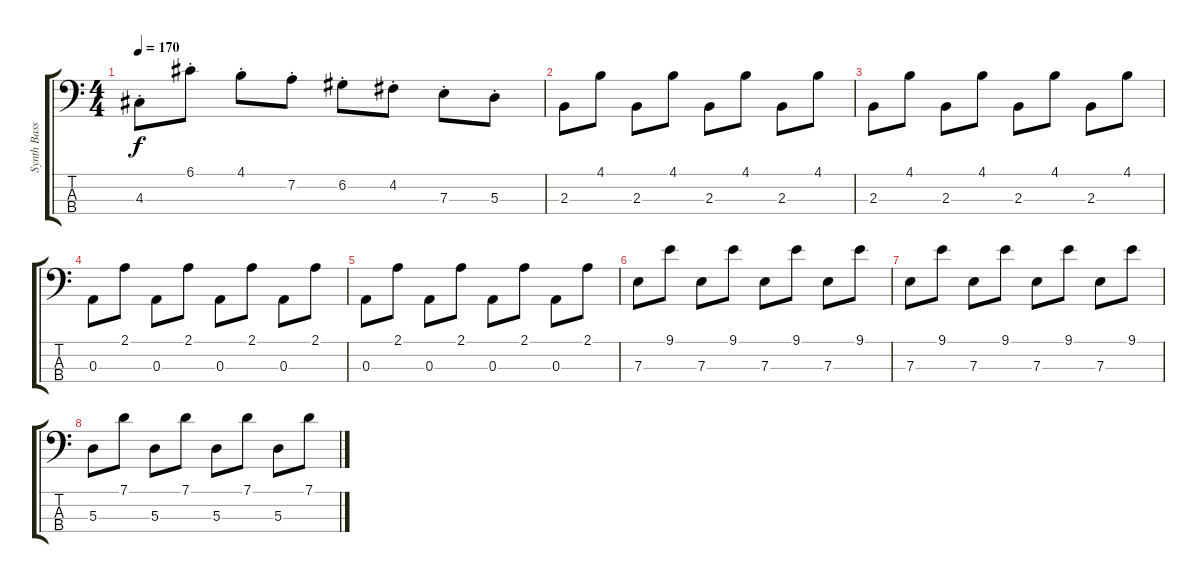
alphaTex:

\track ("Synth Bass" "Synth Bass") {instrument synthbass1}
\staff {score tabs}
\tuning (G2 D2 A1 D1) {hide}
\ts (4 4)
\tempo 170
\clef f4
\ks c
4.3{st}.8{dy f} 6.1{st}.8 4.1{st}.8 7.2{st}.8 6.2{st}.8 4.2{st}.8 7.3{st}.8 5.3{st}.8 |
2.3.8 4.1.8 2.3.8 4.1.8 2.3.8 4.1.8 2.3.8 4.1.8 |
2.3.8 4.1.8 2.3.8 4.1.8 2.3.8 4.1.8 2.3.8 4.1.8 |
0.3.8 2.1.8 0.3.8 2.1.8 0.3.8 2.1.8 0.3.8 2.1.8 |
0.3.8 2.1.8 0.3.8 2.1.8 0.3.8 2.1.8 0.3.8 2.1.8 |
7.3.8 9.1.8 7.3.8 9.1.8 7.3.8 9.1.8 7.3.8 9.1.8 |
7.3.8 9.1.8 7.3.8 9.1.8 7.3.8 9.1.8 7.3.8 9.1.8 |
5.3.8 7.1.8 5.3.8 7.1.8 5.3.8 7.1.8 5.3.8 7.1.8
